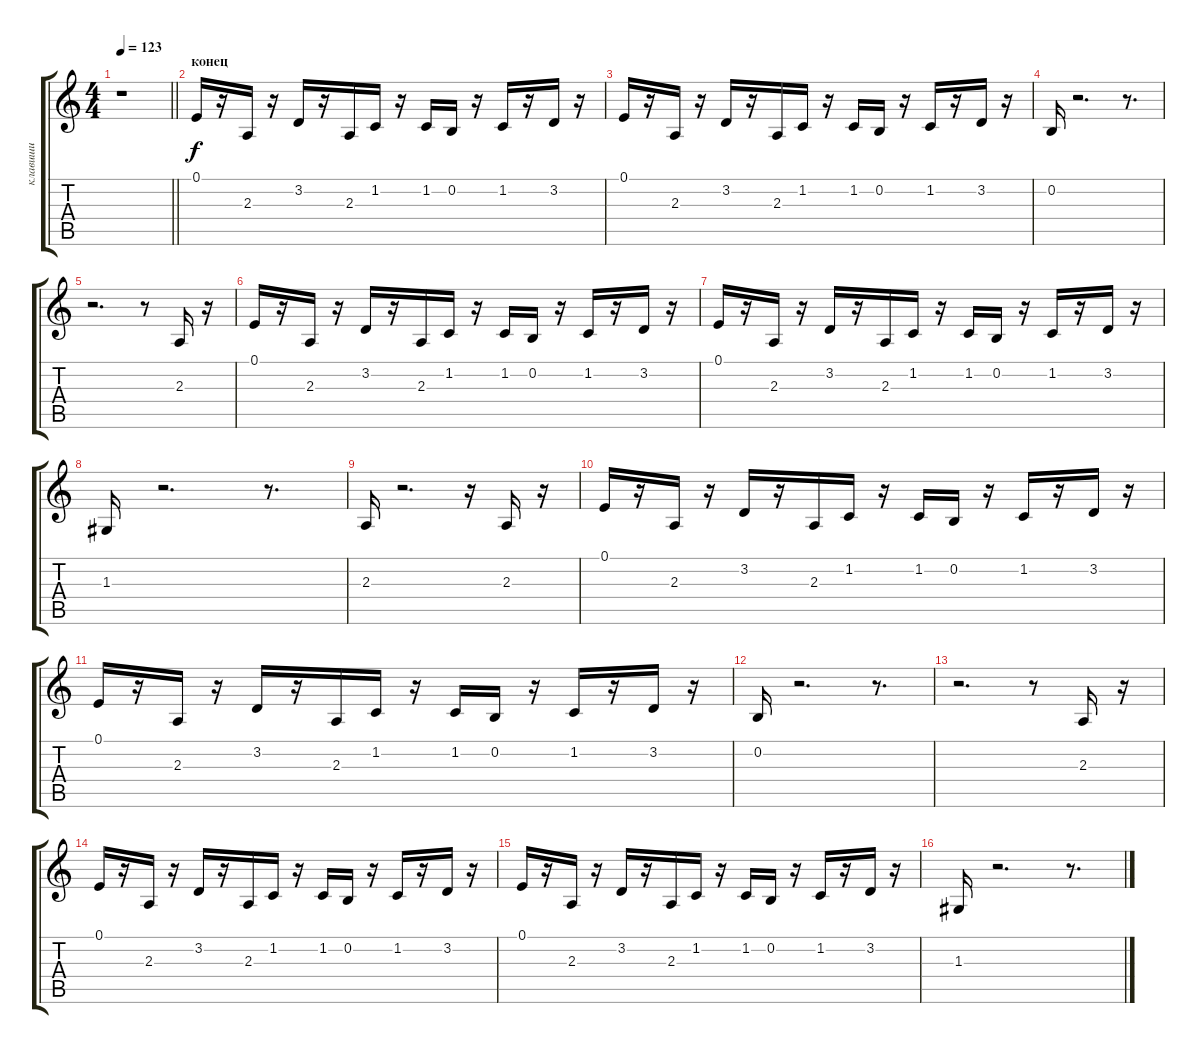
\track ("клавиши" "клавиши") {instrument marimba}
\staff {score tabs}
\tuning (E4 B3 G3 D3 A2 E2) {hide}
\ts (4 4)
\tempo 123
\clef g2
\barLineRight lightlight
\ks c
r.1{dy f} |
\section ("" "конец")
0.1.16 r.16 2.3.16 r.16 3.2.16 r.16 2.3.16 1.2.16 r.16 1.2.16 0.2.16 r.16 1.2.16 r.16 3.2.16 r.16 |
0.1.16 r.16 2.3.16 r.16 3.2.16 r.16 2.3.16 1.2.16 r.16 1.2.16 0.2.16 r.16 1.2.16 r.16 3.2.16 r.16 |
0.2.16 r.2{d} r.8{d} |
r.2{d} r.8 2.3.16 r.16 |
0.1.16 r.16 2.3.16 r.16 3.2.16 r.16 2.3.16 1.2.16 r.16 1.2.16 0.2.16 r.16 1.2.16 r.16 3.2.16 r.16 |
0.1.16 r.16 2.3.16 r.16 3.2.16 r.16 2.3.16 1.2.16 r.16 1.2.16 0.2.16 r.16 1.2.16 r.16 3.2.16 r.16 |
1.3.16 r.2{d} r.8{d} |
2.3.16 r.2{d} r.16 2.3.16 r.16 |
0.1.16 r.16 2.3.16 r.16 3.2.16 r.16 2.3.16 1.2.16 r.16 1.2.16 0.2.16 r.16 1.2.16 r.16 3.2.16 r.16 |
0.1.16 r.16 2.3.16 r.16 3.2.16 r.16 2.3.16 1.2.16 r.16 1.2.16 0.2.16 r.16 1.2.16 r.16 3.2.16 r.16 |
0.2.16 r.2{d} r.8{d} |
r.2{d} r.8 2.3.16 r.16 |
0.1.16 r.16 2.3.16 r.16 3.2.16 r.16 2.3.16 1.2.16 r.16 1.2.16 0.2.16 r.16 1.2.16 r.16 3.2.16 r.16 |
0.1.16 r.16 2.3.16 r.16 3.2.16 r.16 2.3.16 1.2.16 r.16 1.2.16 0.2.16 r.16 1.2.16 r.16 3.2.16 r.16 |
1.3.16 r.2{d} r.8{d}
